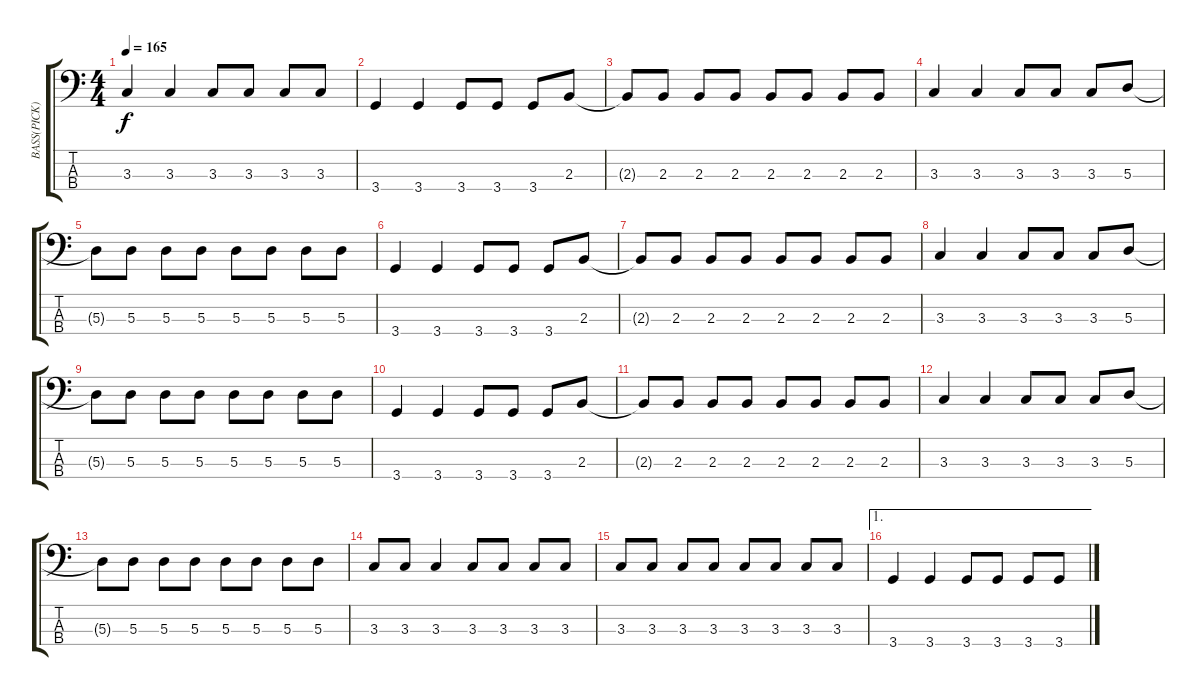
\track ("BASS(PICK)" "BASS(PICK)") {instrument electricbasspick}
\staff {score tabs}
\tuning (G2 D2 A1 E1) {hide}
\ts (4 4)
\tempo 165
\clef f4
\ks c
3.3{t}.4{dy f} 3.3.4 3.3.8 3.3.8 3.3.8 3.3.8 |
3.4.4 3.4.4 3.4.8 3.4.8 3.4.8 2.3.8 |
2.3{t}.8 2.3.8 2.3.8 2.3.8 2.3.8 2.3.8 2.3.8 2.3.8 |
3.3.4 3.3.4 3.3.8 3.3.8 3.3.8 5.3.8 |
5.3{t}.8 5.3.8 5.3.8 5.3.8 5.3.8 5.3.8 5.3.8 5.3.8 |
3.4.4 3.4.4 3.4.8 3.4.8 3.4.8 2.3.8 |
2.3{t}.8 2.3.8 2.3.8 2.3.8 2.3.8 2.3.8 2.3.8 2.3.8 |
3.3.4 3.3.4 3.3.8 3.3.8 3.3.8 5.3.8 |
5.3{t}.8 5.3.8 5.3.8 5.3.8 5.3.8 5.3.8 5.3.8 5.3.8 |
3.4.4 3.4.4 3.4.8 3.4.8 3.4.8 2.3.8 |
2.3{t}.8 2.3.8 2.3.8 2.3.8 2.3.8 2.3.8 2.3.8 2.3.8 |
3.3.4 3.3.4 3.3.8 3.3.8 3.3.8 5.3.8 |
5.3{t}.8 5.3.8 5.3.8 5.3.8 5.3.8 5.3.8 5.3.8 5.3.8 |
3.3.8 3.3.8 3.3.4 3.3.8 3.3.8 3.3.8 3.3.8 |
3.3.8 3.3.8 3.3.8 3.3.8 3.3.8 3.3.8 3.3.8 3.3.8 |
\ae 1
3.4.4 3.4.4 3.4.8 3.4.8 3.4.8 3.4.8
